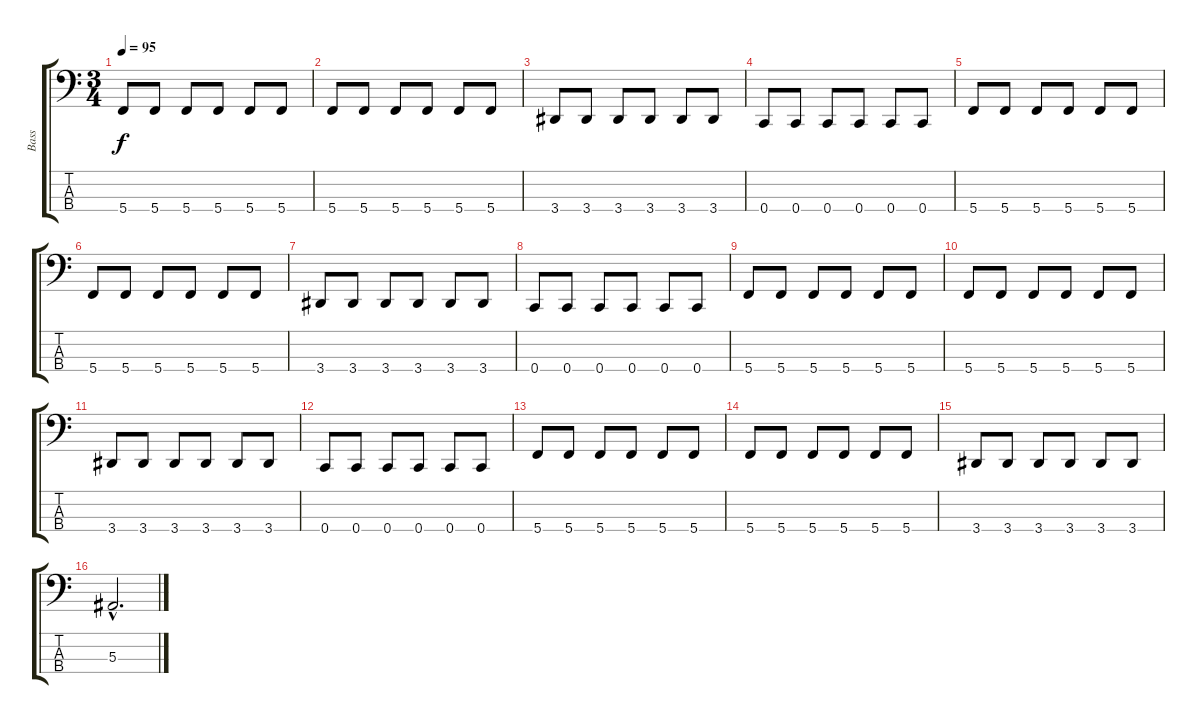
\track ("Bass" "Bass") {instrument electricbasspick}
\staff {score tabs}
\tuning (Eb2 Bb1 F1 C1) {hide}
\ts (3 4)
\tempo 95
\clef f4
\ks c
5.4.8{dy f} 5.4.8 5.4.8 5.4.8 5.4.8 5.4.8 |
5.4.8 5.4.8 5.4.8 5.4.8 5.4.8 5.4.8 |
3.4.8 3.4.8 3.4.8 3.4.8 3.4.8 3.4.8 |
0.4.8 0.4.8 0.4.8 0.4.8 0.4.8 0.4.8 |
5.4.8 5.4.8 5.4.8 5.4.8 5.4.8 5.4.8 |
5.4.8 5.4.8 5.4.8 5.4.8 5.4.8 5.4.8 |
3.4.8 3.4.8 3.4.8 3.4.8 3.4.8 3.4.8 |
0.4.8 0.4.8 0.4.8 0.4.8 0.4.8 0.4.8 |
5.4.8 5.4.8 5.4.8 5.4.8 5.4.8 5.4.8 |
5.4.8 5.4.8 5.4.8 5.4.8 5.4.8 5.4.8 |
3.4.8 3.4.8 3.4.8 3.4.8 3.4.8 3.4.8 |
0.4.8 0.4.8 0.4.8 0.4.8 0.4.8 0.4.8 |
5.4.8 5.4.8 5.4.8 5.4.8 5.4.8 5.4.8 |
5.4.8 5.4.8 5.4.8 5.4.8 5.4.8 5.4.8 |
3.4.8 3.4.8 3.4.8 3.4.8 3.4.8 3.4.8 |
5.3{hac}.2{d}
